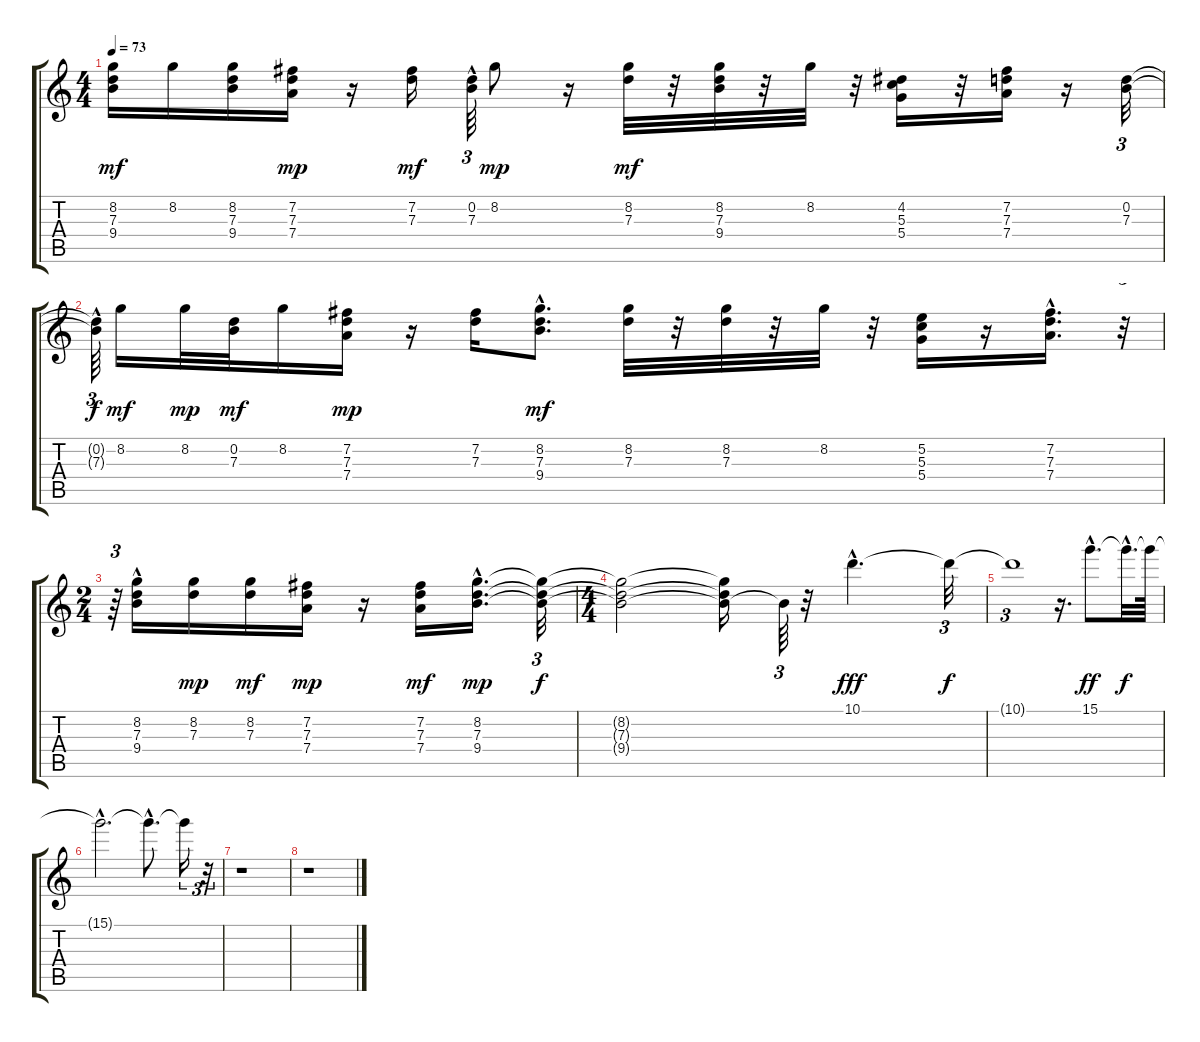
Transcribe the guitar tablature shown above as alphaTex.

\track "" {instrument overdrivenguitar}
\staff {score tabs}
\tuning (E4 B3 G3 D3 A2 E2) {hide}
\ts (4 4)
\tempo 73
\clef g2
\ks c
(8.2 7.3 9.4).16{dy mf} 8.2.16 (8.2 7.3 9.4).16 (7.2 7.3 7.4).16{dy mp} r.16 (7.2 7.3).16{dy mf} (0.2 7.3{hac}).64{tu (3 2)} 8.2.8{dy mp} r.16 (8.2 7.3).32{dy mf} r.32 (8.2 7.3 9.4).32 r.32 8.2.32 r.32 (4.2 5.3 5.4).16 r.32 (7.2 7.3 7.4).16 r.16 (0.2 7.3).32{tu (3 2)} |
(0.2{hac t} 7.3{hac t}).64{tu (3 2) dy f} 8.2.16{dy mf} 8.2.32{dy mp} (0.2 7.3).32{dy mf} 8.2.16 (7.2 7.3 7.4).16{dy mp} r.16 (7.2 7.3).16 (8.2 7.3{hac} 9.4{hac}).8{d dy mf} (8.2 7.3).32 r.32 (8.2 7.3).32 r.32 8.2.32 r.32 (5.2 5.3 5.4).16 r.16 (7.2 7.3 7.4{hac}).16{d} r.32{tu (3 2)} |
\ts (2 4)
r.64{tu (3 2)} (8.2 7.3 9.4{hac}).16 (8.2 7.3).16{dy mp} (8.2 7.3).16{dy mf} (7.2 7.3 7.4).16{dy mp} r.16 (7.2 7.3 7.4).16{dy mf} (8.2{hac} 7.3{hac} 9.4{hac}).16{d dy mp} (8.2{t} 7.3{t} 9.4{t}).32{tu (3 2) dy f} |
\ts (4 4)
(8.2{t} 7.3{t} 9.4{t}).2 (8.2{t} 7.3{t} 9.4{t}).16 9.4{t}.64{tu (3 2)} r.32 10.1{hac}.4{d dy fff} 10.1{t}.32{tu (3 2) dy f} |
10.1{t}.1{tu (3 2)} r.16{d} 15.1{hac}.8{d dy ff} 15.1{hac t}.32{d dy f} 15.1{t}.64 |
15.1{hac t}.2{d} 15.1{hac t}.8{d} 15.1{t}.16{tu (3 2)} r.32{tu (3 2)} |
r.1 |
r.1
